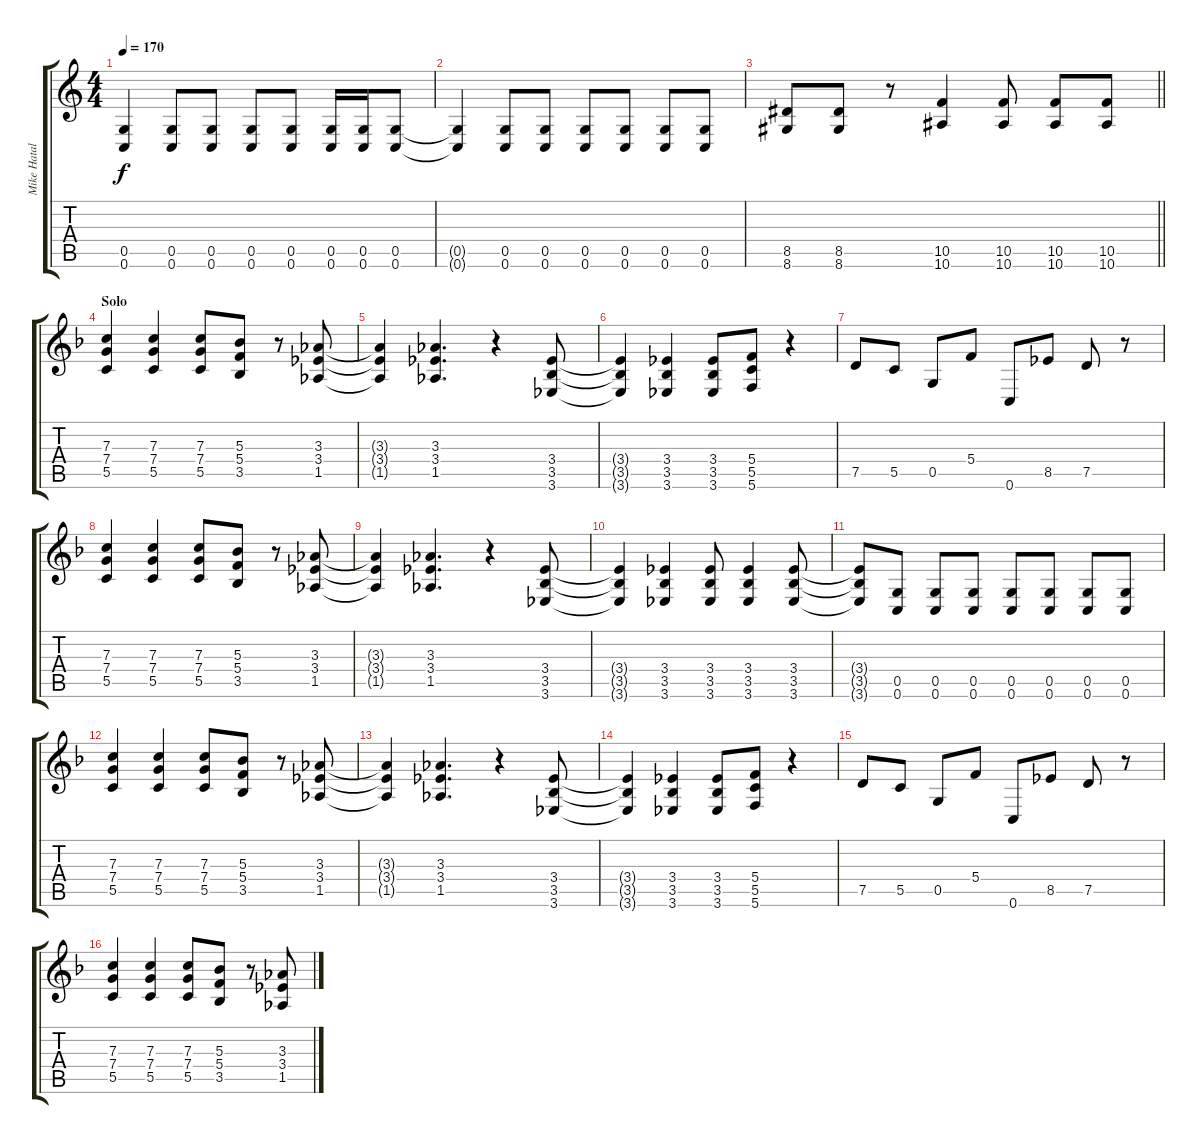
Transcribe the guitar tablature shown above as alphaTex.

\track ("Mike Hatalak - Gtr.1" "Mike Hatal") {instrument distortionguitar}
\staff {score tabs}
\tuning (D4 A3 F3 C3 G2 C2) {hide}
\ts (4 4)
\tempo 170
\clef g2
\ks c
(0.5{t} 0.6{t}).4{dy f} (0.5 0.6).8 (0.5 0.6).8 (0.5 0.6).8 (0.5 0.6).8 (0.5 0.6).16 (0.5 0.6).16 (0.5 0.6).8 |
(0.5{t} 0.6{t}).4 (0.5 0.6).8 (0.5 0.6).8 (0.5 0.6).8 (0.5 0.6).8 (0.5 0.6).8 (0.5 0.6).8 |
\barLineRight lightlight
(8.5 8.6).8 (8.5 8.6).8 r.8 (10.5 10.6).4 (10.5 10.6).8 (10.5 10.6).8 (10.5 10.6).8 |
\section ("" "Solo")
\ks f
(7.3 7.4 5.5).4 (7.3 7.4 5.5).4 (7.3 7.4 5.5).8 (5.3 5.4 3.5).8 r.8 (3.3 3.4 1.5).8 |
(3.3{t} 3.4{t} 1.5{t}).4 (3.3 3.4 1.5).4{d} r.4 (3.4 3.5 3.6).8 |
(3.4{t} 3.5{t} 3.6{t}).4 (3.4 3.5 3.6).4 (3.4 3.5 3.6).8 (5.4 5.5 5.6).8 r.4 |
7.5.8 5.5.8 0.5.8 5.4.8 0.6.8 8.5.8 7.5.8 r.8 |
(7.3 7.4 5.5).4 (7.3 7.4 5.5).4 (7.3 7.4 5.5).8 (5.3 5.4 3.5).8 r.8 (3.3 3.4 1.5).8 |
(3.3{t} 3.4{t} 1.5{t}).4 (3.3 3.4 1.5).4{d} r.4 (3.4 3.5 3.6).8 |
(3.4{t} 3.5{t} 3.6{t}).4 (3.4 3.5 3.6).4 (3.4 3.5 3.6).8 (3.4 3.5 3.6).4 (3.4 3.5 3.6).8 |
(3.4{t} 3.5{t} 3.6{t}).8 (0.5 0.6).8 (0.5 0.6).8 (0.5 0.6).8 (0.5 0.6).8 (0.5 0.6).8 (0.5 0.6).8 (0.5 0.6).8 |
(7.3 7.4 5.5).4 (7.3 7.4 5.5).4 (7.3 7.4 5.5).8 (5.3 5.4 3.5).8 r.8 (3.3 3.4 1.5).8 |
(3.3{t} 3.4{t} 1.5{t}).4 (3.3 3.4 1.5).4{d} r.4 (3.4 3.5 3.6).8 |
(3.4{t} 3.5{t} 3.6{t}).4 (3.4 3.5 3.6).4 (3.4 3.5 3.6).8 (5.4 5.5 5.6).8 r.4 |
7.5.8 5.5.8 0.5.8 5.4.8 0.6.8 8.5.8 7.5.8 r.8 |
(7.3 7.4 5.5).4 (7.3 7.4 5.5).4 (7.3 7.4 5.5).8 (5.3 5.4 3.5).8 r.8 (3.3 3.4 1.5).8
